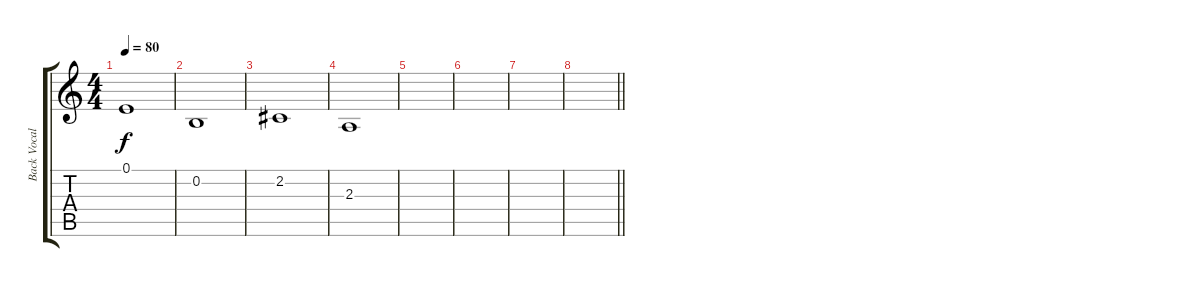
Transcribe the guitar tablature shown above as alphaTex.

\track ("Back Vocals" "Back Vocal") {instrument choiraahs}
\staff {score tabs}
\tuning (E4 B3 G3 D3 A2 E2) {hide}
\ts (4 4)
\section ("" "")
\tempo 80
\clef g2
\ks c
0.1.1{dy f} |
0.2.1 |
2.2.1 |
2.3.1 |
|
|
|
\barLineRight lightlight
